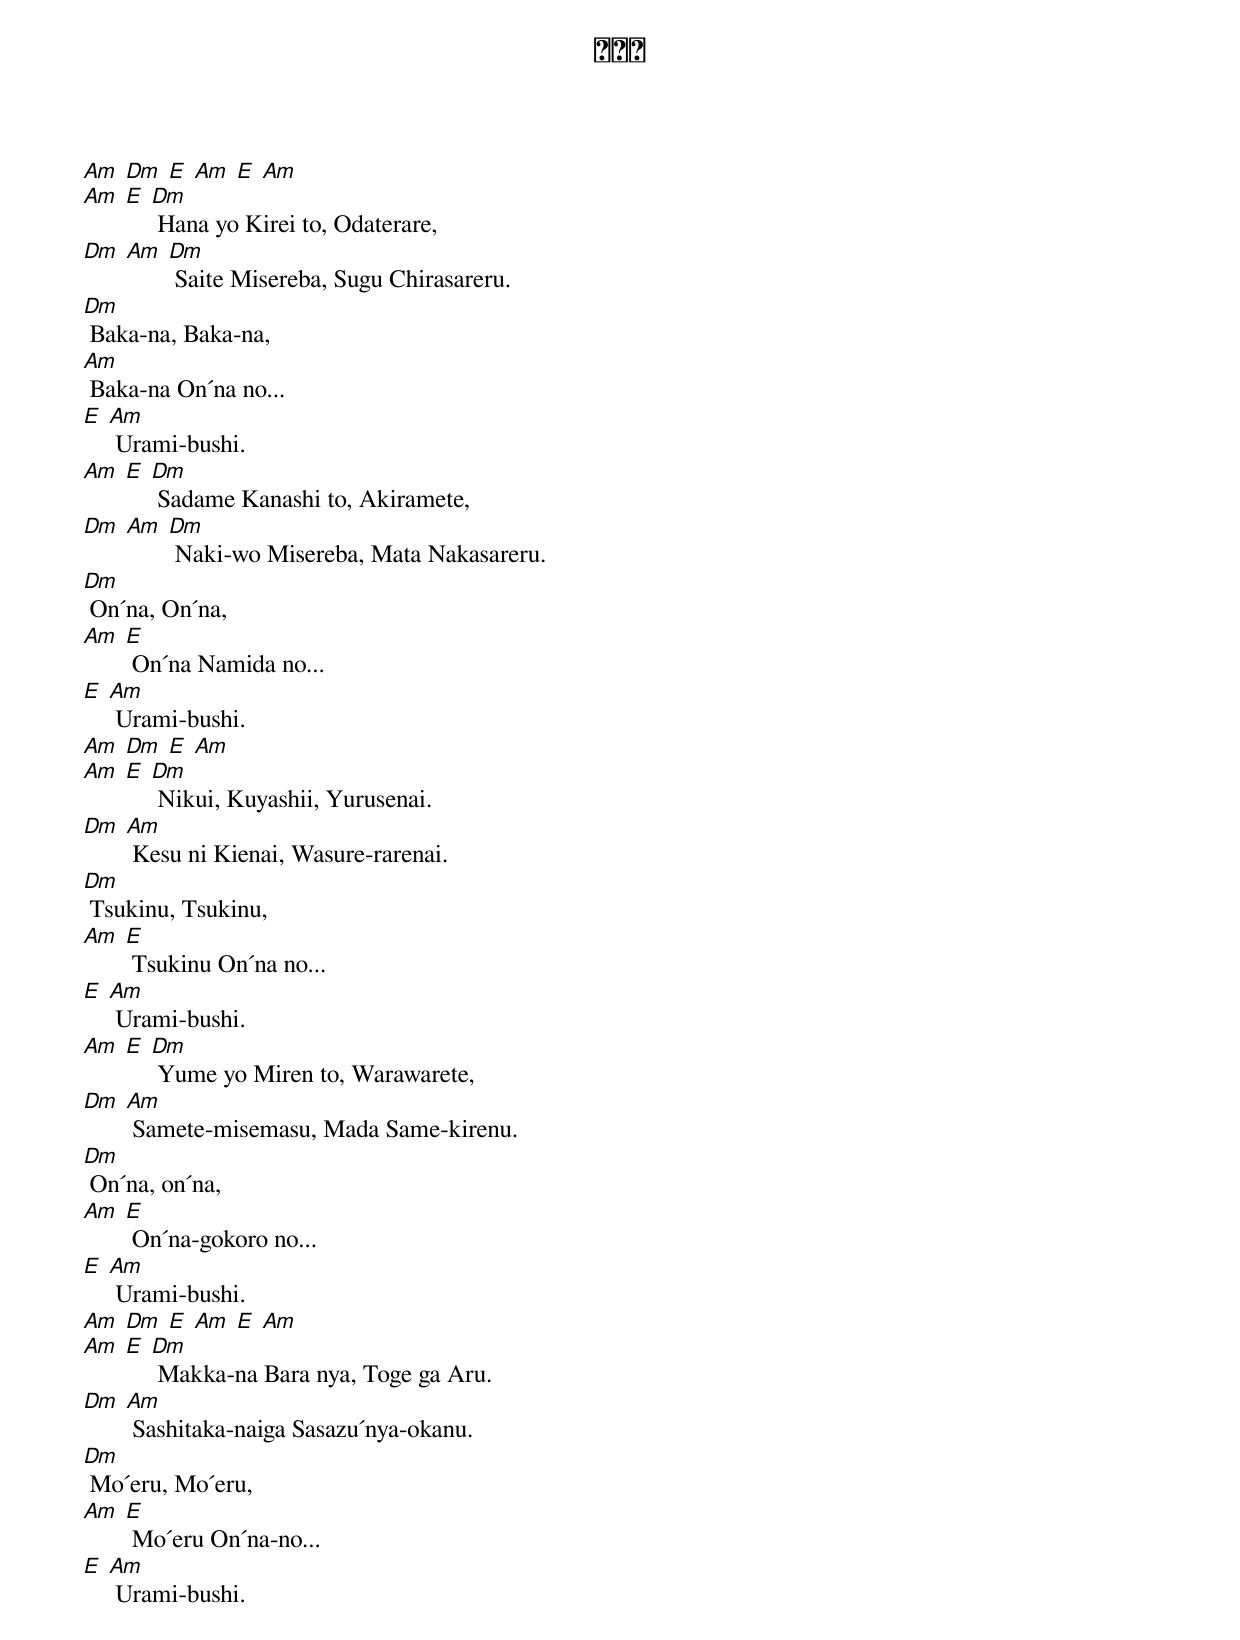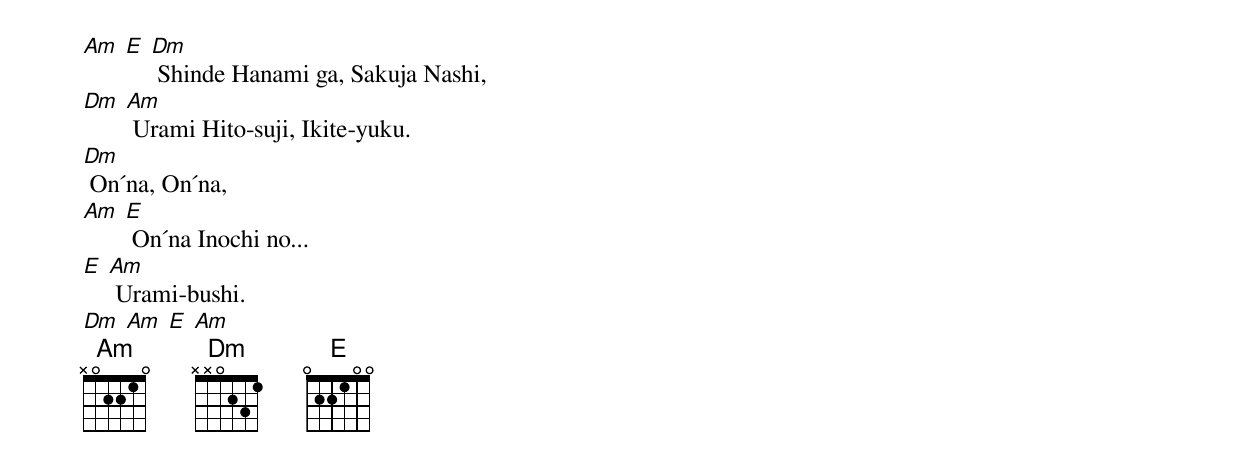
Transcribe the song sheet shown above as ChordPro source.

{title: 怨み節}
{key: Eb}
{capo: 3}
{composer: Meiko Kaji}
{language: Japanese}
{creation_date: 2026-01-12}
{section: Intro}
[Am] [Dm] [E] [Am] [E] [Am]
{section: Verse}
[Am] [E] [Dm] Hana yo Kirei to, Odaterare,
[Dm] [Am] [Dm] Saite Misereba, Sugu Chirasareru.
[Dm] Baka-na, Baka-na,
[Am] Baka-na On´na no...
[E] [Am] Urami-bushi.
[Am] [E] [Dm] Sadame Kanashi to, Akiramete,
[Dm] [Am] [Dm] Naki-wo Misereba, Mata Nakasareru.
[Dm] On´na, On´na,
[Am] [E] On´na Namida no...
[E] [Am] Urami-bushi.
[Am] [Dm] [E] [Am]
[Am] [E] [Dm] Nikui, Kuyashii, Yurusenai.
[Dm] [Am] Kesu ni Kienai, Wasure-rarenai.
[Dm] Tsukinu, Tsukinu,
[Am] [E] Tsukinu On´na no...
[E] [Am] Urami-bushi.
[Am] [E] [Dm] Yume yo Miren to, Warawarete,
[Dm] [Am] Samete-misemasu, Mada Same-kirenu.
[Dm] On´na, on´na,
[Am] [E] On´na-gokoro no...
[E] [Am] Urami-bushi.
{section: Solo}
[Am] [Dm] [E] [Am] [E] [Am]
[Am] [E] [Dm] Makka-na Bara nya, Toge ga Aru.
[Dm] [Am] Sashitaka-naiga Sasazu´nya-okanu.
[Dm] Mo´eru, Mo´eru,
[Am] [E] Mo´eru On´na-no...
[E] [Am] Urami-bushi.
[Am] [E] [Dm] Shinde Hanami ga, Sakuja Nashi,
[Dm] [Am] Urami Hito-suji, Ikite-yuku.
[Dm] On´na, On´na,
[Am] [E] On´na Inochi no...
[E] [Am] Urami-bushi.
[Dm] [Am] [E] [Am]
